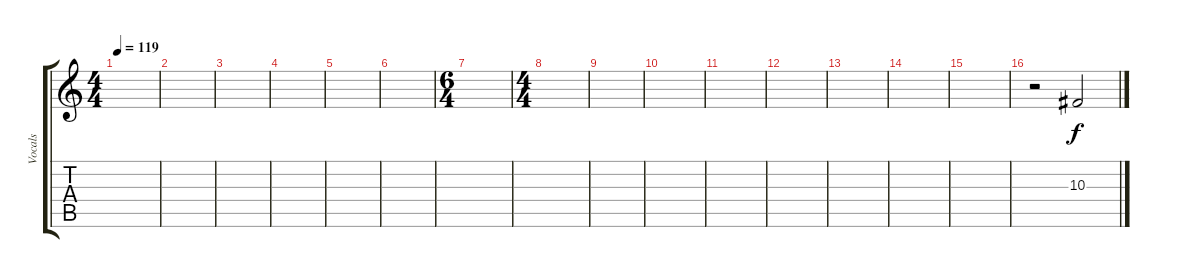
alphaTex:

\track ("Vocals" "Vocals") {instrument lead1square}
\staff {score tabs}
\tuning (F4 C4 Ab3 Eb3 Bb2 Eb2) {hide}
\ts (4 4)
\tempo 119
\clef g2
\ks c
|
|
|
|
|
|
\ts (6 4)
|
\ts (4 4)
|
|
|
|
|
|
|
|
r.2 10.3.2
